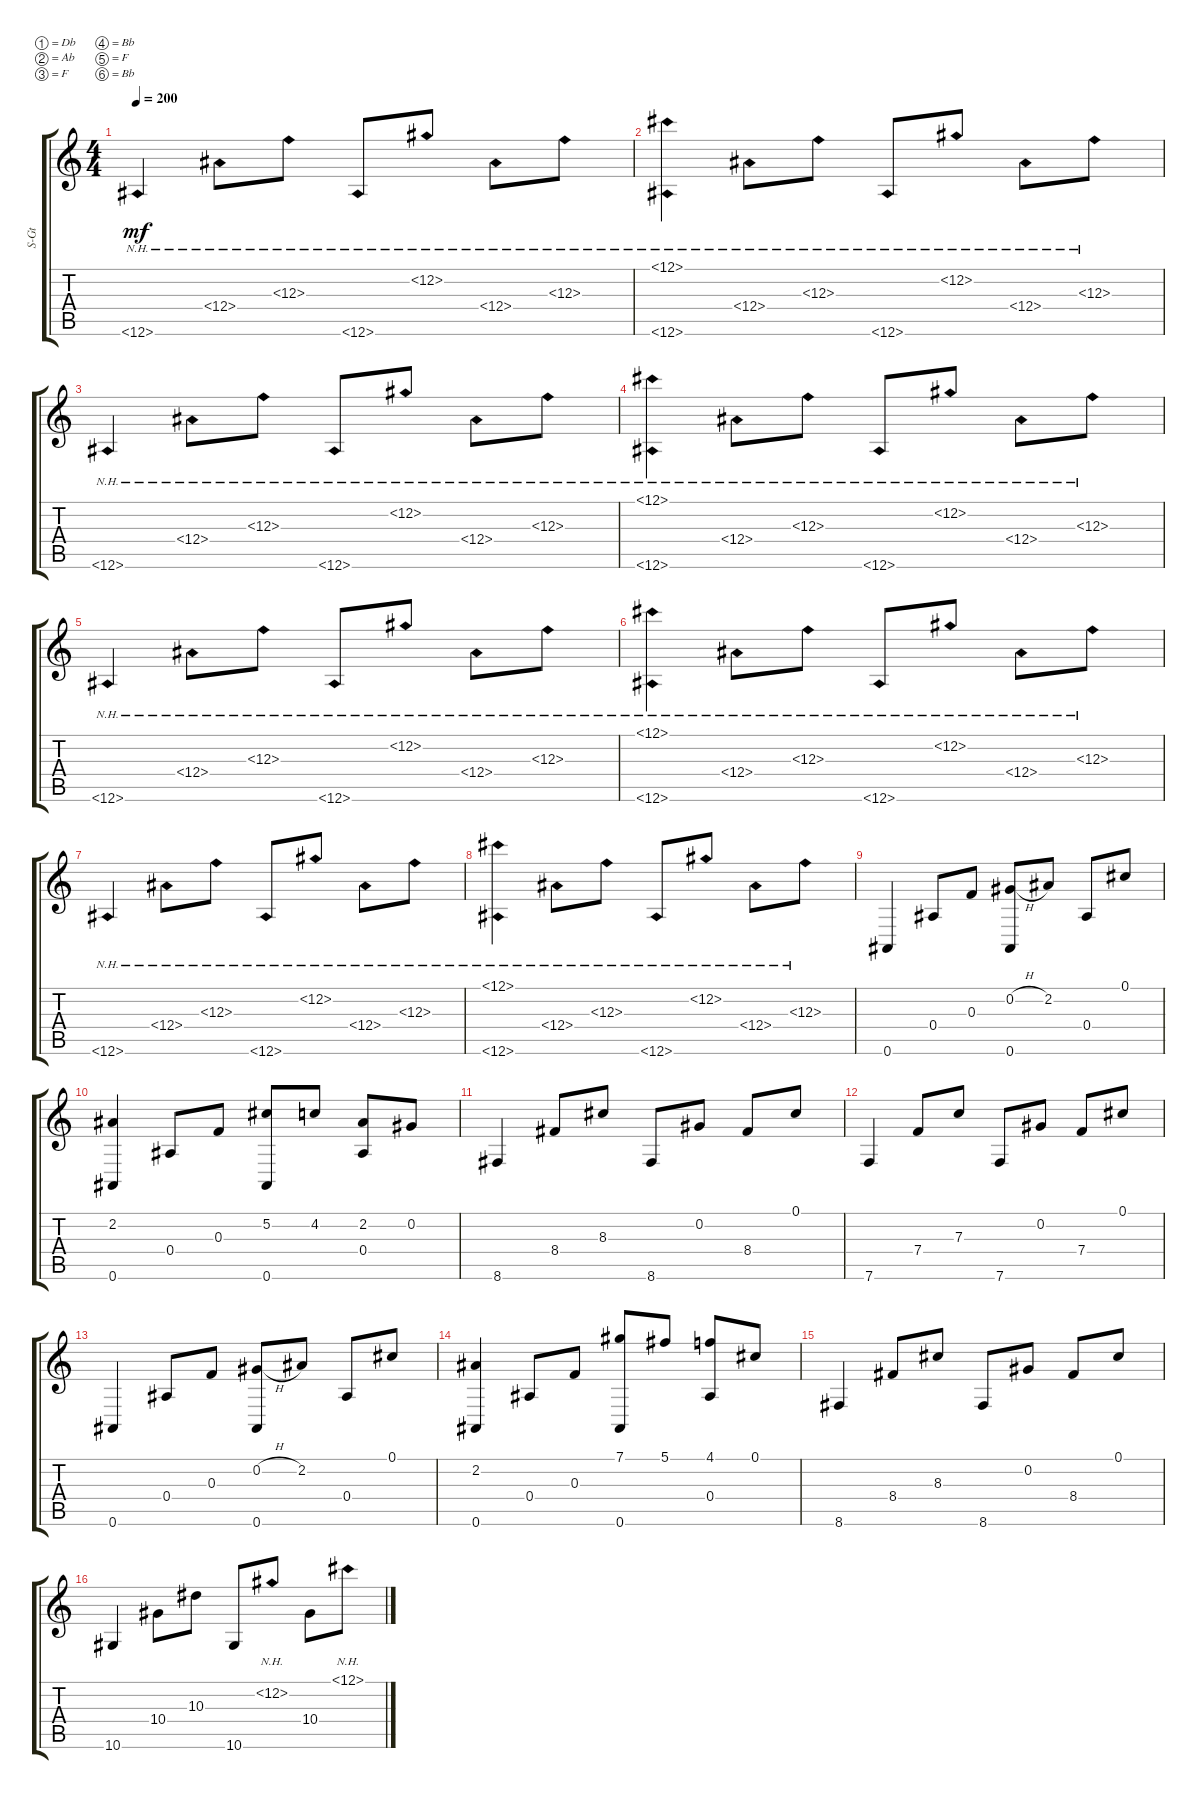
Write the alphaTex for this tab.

\defaultSystemsLayout 4
\bracketExtendMode groupsimilarinstruments
\otherSystemsTrackNameOrientation horizontal
\track ("Steel Guitar" "S-Gt") {instrument acousticguitarsteel}
\staff {score tabs}
\tuning (Db4 Ab3 F3 Bb2 F2 Bb1)
\ts (4 4)
\tempo 200
\clef g2
\ks c
12.6{nh acc #}.4{dy mf instrument acousticguitarsteel beam Up} 12.4{nh acc #}.8{beam Down} 12.3{nh}.8{beam Down} 12.6{nh acc #}.8{beam Up} 12.2{nh acc #}.8{beam Up} 12.4{nh acc #}.8{beam Down} 12.3{nh}.8{beam Down} |
(12.6{nh acc #} 12.1{nh acc #}).4{beam Down} 12.4{nh acc #}.8{beam Down} 12.3{nh}.8{beam Down} 12.6{nh acc #}.8{beam Up} 12.2{nh acc #}.8{beam Up} 12.4{nh acc #}.8{beam Down} 12.3{nh}.8{beam Down} |
12.6{nh acc #}.4{beam Up} 12.4{nh acc #}.8{beam Down} 12.3{nh}.8{beam Down} 12.6{nh acc #}.8{beam Up} 12.2{nh acc #}.8{beam Up} 12.4{nh acc #}.8{beam Down} 12.3{nh}.8{beam Down} |
(12.6{nh acc #} 12.1{nh acc #}).4{beam Down} 12.4{nh acc #}.8{beam Down} 12.3{nh}.8{beam Down} 12.6{nh acc #}.8{beam Up} 12.2{nh acc #}.8{beam Up} 12.4{nh acc #}.8{beam Down} 12.3{nh}.8{beam Down} |
12.6{nh acc #}.4{beam Up} 12.4{nh acc #}.8{beam Down} 12.3{nh}.8{beam Down} 12.6{nh acc #}.8{beam Up} 12.2{nh acc #}.8{beam Up} 12.4{nh acc #}.8{beam Down} 12.3{nh}.8{beam Down} |
(12.6{nh acc #} 12.1{nh acc #}).4{beam Down} 12.4{nh acc #}.8{beam Down} 12.3{nh}.8{beam Down} 12.6{nh acc #}.8{beam Up} 12.2{nh acc #}.8{beam Up} 12.4{nh acc #}.8{beam Down} 12.3{nh}.8{beam Down} |
12.6{nh acc #}.4{beam Up} 12.4{nh acc #}.8{beam Down} 12.3{nh}.8{beam Down} 12.6{nh acc #}.8{beam Up} 12.2{nh acc #}.8{beam Up} 12.4{nh acc #}.8{beam Down} 12.3{nh}.8{beam Down} |
(12.6{nh acc #} 12.1{nh acc #}).4{beam Down} 12.4{nh acc #}.8{beam Down} 12.3{nh}.8{beam Down} 12.6{nh acc #}.8{beam Up} 12.2{nh acc #}.8{beam Up} 12.4{nh acc #}.8{beam Down} 12.3{nh}.8{beam Down} |
0.6{acc #}.4{beam Up} 0.4{acc #}.8{beam Up} 0.3.8{beam Up} (0.2{h acc #} 0.6{acc #}).8{beam Up} 2.2{acc #}.8{beam Up} 0.4{acc #}.8{beam Up} 0.1{acc #}.8{beam Up} |
(2.2{acc #} 0.6{acc #}).4{beam Up} 0.4{acc #}.8{beam Up} 0.3.8{beam Up} (5.2{acc #} 0.6{acc #}).8{beam Up} 4.2.8{beam Up} (2.2{acc #} 0.4{acc #}).8{beam Up} 0.2{acc #}.8{beam Up} |
8.6{acc #}.4{beam Up} 8.4{acc #}.8{beam Up} 8.3{acc #}.8{beam Up} 8.6{acc #}.8{beam Up} 0.2{acc #}.8{beam Up} 8.4{acc #}.8{beam Up} 0.1{acc #}.8{beam Up} |
7.6.4{beam Up} 7.4.8{beam Up} 7.3.8{beam Up} 7.6.8{beam Up} 0.2{acc #}.8{beam Up} 7.4.8{beam Up} 0.1{acc #}.8{beam Up} |
0.6{acc #}.4{beam Up} 0.4{acc #}.8{beam Up} 0.3.8{beam Up} (0.2{h acc #} 0.6{acc #}).8{beam Up} 2.2{acc #}.8{beam Up} 0.4{acc #}.8{beam Up} 0.1{acc #}.8{beam Up} |
(2.2{acc #} 0.6{acc #}).4{beam Up} 0.4{acc #}.8{beam Up} 0.3.8{beam Up} (7.1{acc #} 0.6{acc #}).8{beam Up} 5.1{acc #}.8{beam Up} (4.1 0.4{acc #}).8{beam Up} 0.1{acc #}.8{beam Up} |
8.6{acc #}.4{beam Up} 8.4{acc #}.8{beam Up} 8.3{acc #}.8{beam Up} 8.6{acc #}.8{beam Up} 0.2{acc #}.8{beam Up} 8.4{acc #}.8{beam Up} 0.1{acc #}.8{beam Up} |
10.6{acc #}.4{beam Up} 10.4{acc #}.8{beam Down} 10.3{acc #}.8{beam Down} 10.6{acc #}.8{beam Up} 12.2{nh acc #}.8{beam Up} 10.4{acc #}.8{beam Down} 12.1{nh acc #}.8{beam Down}
